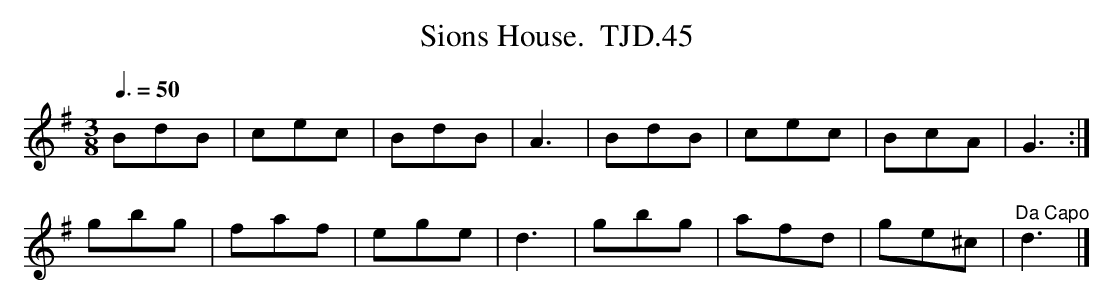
X:1
T:Sions House.  TJD.45
M:3/8
L:1/8
Q:3/8=50
K:G
BdB|cec|BdB|A3|BdB|cec|BcA|G3:|
gbg|faf|ege|d3|gbg|afd|ge^c|"^Da Capo"d3|]
